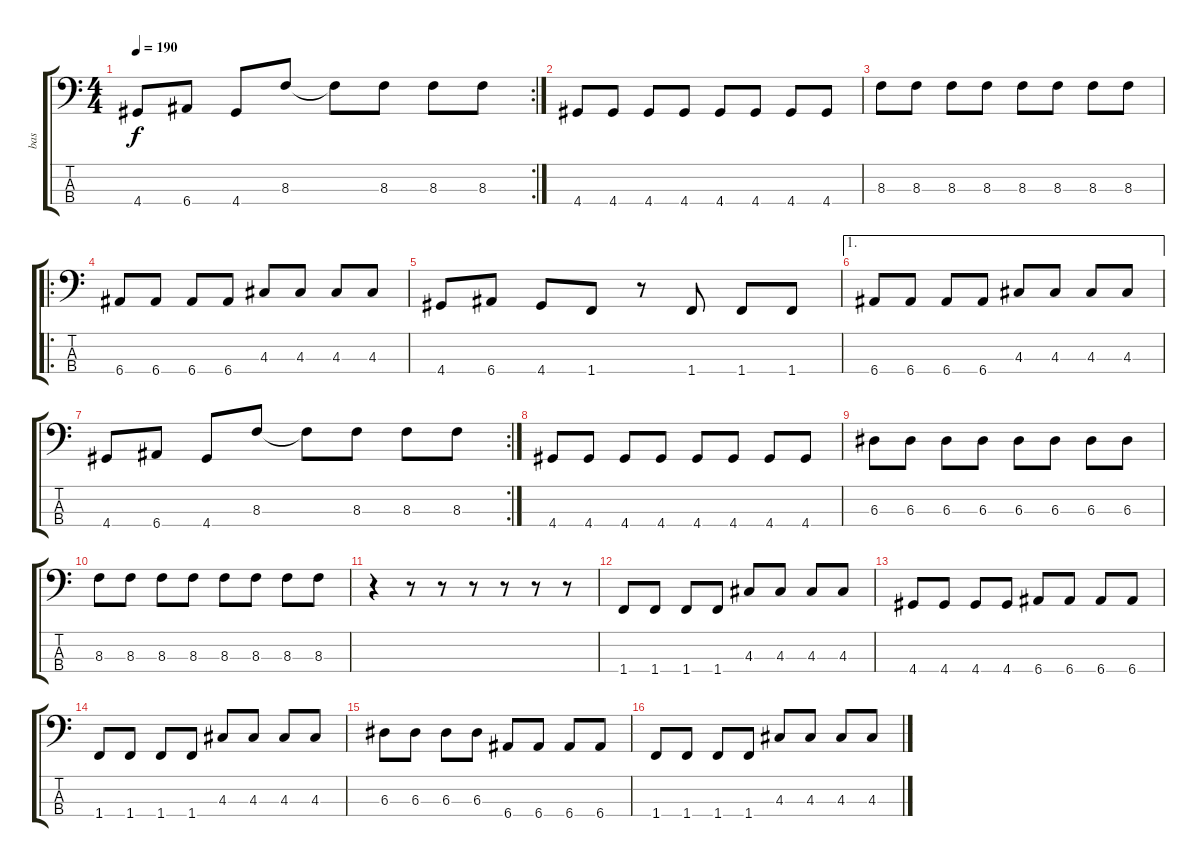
\track ("bas" "bas") {instrument electricbassfinger}
\staff {score tabs}
\tuning (G2 D2 A1 E1) {hide}
\rc 2
\ts (4 4)
\tempo 190
\clef f4
\ks c
4.4.8{dy f} 6.4.8 4.4.8 8.3.8 8.3{t}.8 8.3.8 8.3.8 8.3.8 |
4.4.8 4.4.8 4.4.8 4.4.8 4.4.8 4.4.8 4.4.8 4.4.8 |
8.3.8 8.3.8 8.3.8 8.3.8 8.3.8 8.3.8 8.3.8 8.3.8 |
\ro
6.4.8 6.4.8 6.4.8 6.4.8 4.3.8 4.3.8 4.3.8 4.3.8 |
4.4.8 6.4.8 4.4.8 1.4.8 r.8 1.4.8 1.4.8 1.4.8 |
\ae 1
6.4.8 6.4.8 6.4.8 6.4.8 4.3.8 4.3.8 4.3.8 4.3.8 |
\rc 2
4.4.8 6.4.8 4.4.8 8.3.8 8.3{t}.8 8.3.8 8.3.8 8.3.8 |
4.4.8 4.4.8 4.4.8 4.4.8 4.4.8 4.4.8 4.4.8 4.4.8 |
6.3.8 6.3.8 6.3.8 6.3.8 6.3.8 6.3.8 6.3.8 6.3.8 |
8.3.8 8.3.8 8.3.8 8.3.8 8.3.8 8.3.8 8.3.8 8.3.8 |
r.4 r.8 r.8 r.8 r.8 r.8 r.8 |
1.4.8 1.4.8 1.4.8 1.4.8 4.3.8 4.3.8 4.3.8 4.3.8 |
4.4.8 4.4.8 4.4.8 4.4.8 6.4.8 6.4.8 6.4.8 6.4.8 |
1.4.8 1.4.8 1.4.8 1.4.8 4.3.8 4.3.8 4.3.8 4.3.8 |
6.3.8 6.3.8 6.3.8 6.3.8 6.4.8 6.4.8 6.4.8 6.4.8 |
1.4.8 1.4.8 1.4.8 1.4.8 4.3.8 4.3.8 4.3.8 4.3.8
